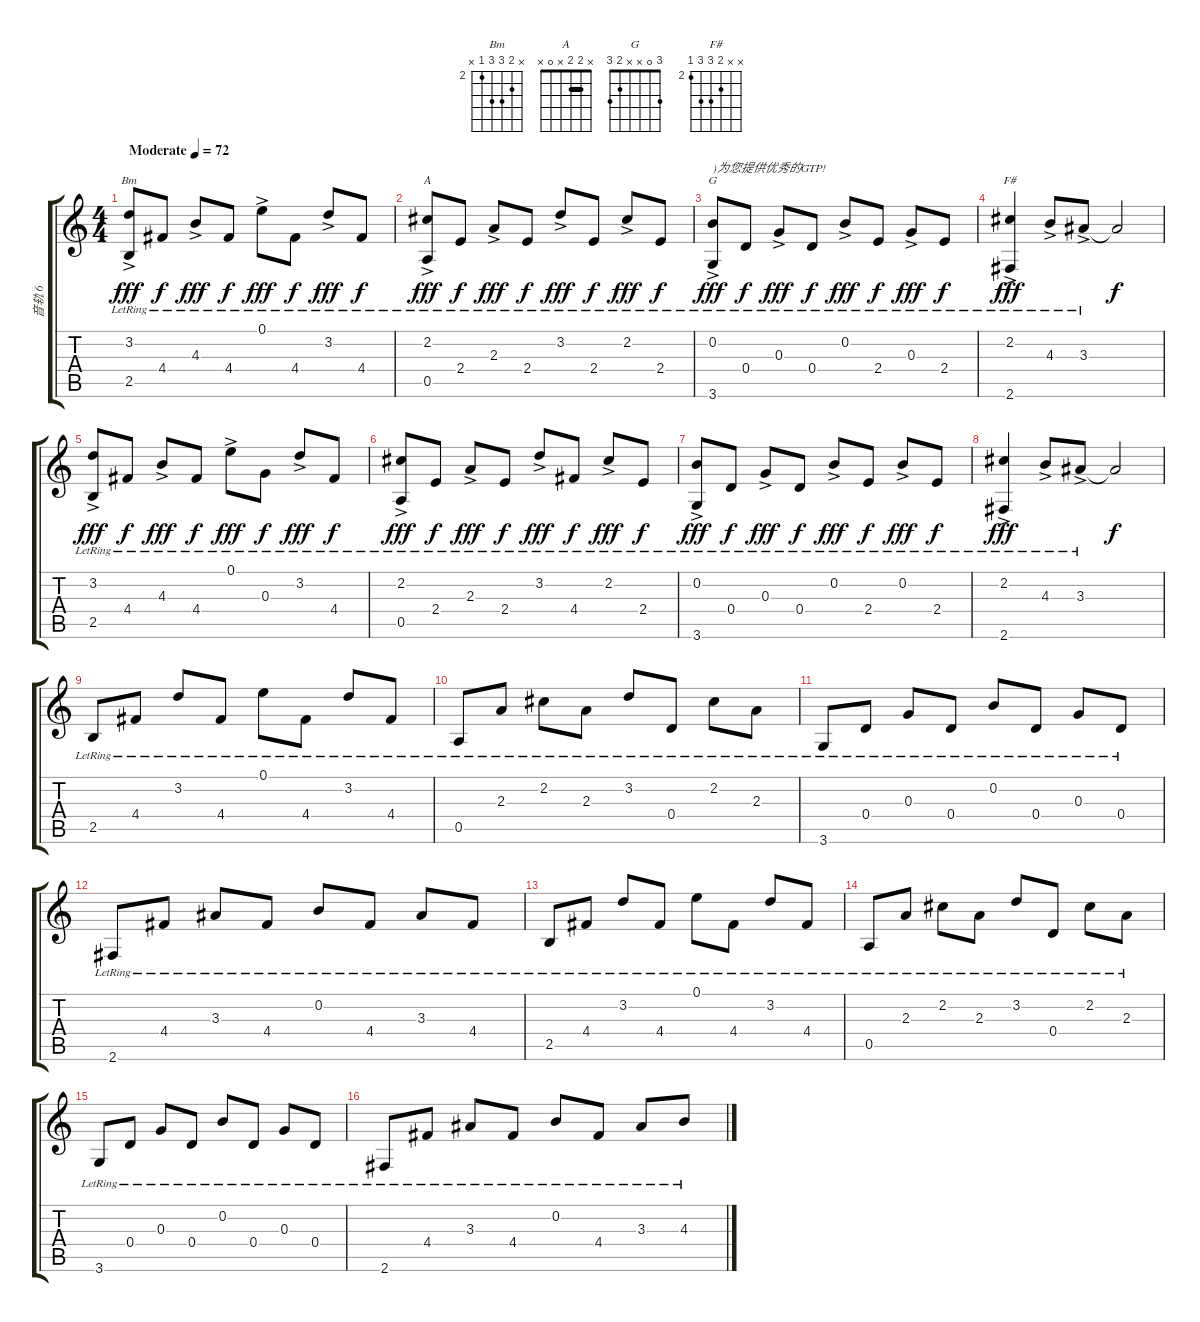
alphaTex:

\track ("音轨 6" "音轨 6") {instrument electricbassfinger}
\staff {score tabs}
\tuning (E4 B3 G3 D3 A2 E2) {hide}
\chord ("Bm" x 3 4 4 2 x) {firstfret 2}
\chord ("A" x 2 2 x 0 x) {barre 2}
\chord ("G" 3 0 x x 2 3)
\chord ("F#" x x 3 4 4 2) {firstfret 2 barre 2}
\ts (4 4)
\tempo (72 "Moderate")
\clef g2
\ks c
(3.2{ac lr} 2.5{lr}).8{ch "Bm" dy fff instrument electricbassfinger} 4.4{lr}.8{dy f} 4.3{ac lr}.8{dy fff} 4.4{lr}.8{dy f} 0.1{ac lr}.8{dy fff} 4.4{lr}.8{dy f} 3.2{ac lr}.8{dy fff} 4.4{lr}.8{dy f} |
(2.2{ac lr} 0.5{lr}).8{ch "A" dy fff} 2.4{lr}.8{dy f} 2.3{ac lr}.8{dy fff} 2.4{lr}.8{dy f} 3.2{ac lr}.8{dy fff} 2.4{lr}.8{dy f} 2.2{ac lr}.8{dy fff} 2.4{lr}.8{dy f} |
(0.2{ac lr} 3.6{lr}).8{ch "G" txt ")为您提供优秀的GTP!" dy fff} 0.4{lr}.8{dy f} 0.3{ac lr}.8{dy fff} 0.4{lr}.8{dy f} 0.2{ac lr}.8{dy fff} 2.4{lr}.8{dy f} 0.3{ac lr}.8{dy fff} 2.4{lr}.8{dy f} |
(2.2{ac lr} 2.6{lr}).4{ch "F#" dy fff} 4.3{ac lr}.8 3.3{ac lr}.8 3.3{t}.2{dy f} |
(3.2{ac lr} 2.5{lr}).8{dy fff} 4.4{lr}.8{dy f} 4.3{ac lr}.8{dy fff} 4.4{lr}.8{dy f} 0.1{ac lr}.8{dy fff} 0.3{lr}.8{dy f} 3.2{ac lr}.8{dy fff} 4.4{lr}.8{dy f} |
(2.2{ac lr} 0.5{lr}).8{dy fff} 2.4{lr}.8{dy f} 2.3{ac lr}.8{dy fff} 2.4{lr}.8{dy f} 3.2{ac lr}.8{dy fff} 4.4{lr}.8{dy f} 2.2{ac lr}.8{dy fff} 2.4{lr}.8{dy f} |
(0.2{ac lr} 3.6{lr}).8{dy fff} 0.4{lr}.8{dy f} 0.3{ac lr}.8{dy fff} 0.4{lr}.8{dy f} 0.2{ac lr}.8{dy fff} 2.4{lr}.8{dy f} 0.2{ac lr}.8{dy fff} 2.4{lr}.8{dy f} |
(2.2{ac lr} 2.6{lr}).4{dy fff} 4.3{ac lr}.8 3.3{ac lr}.8 3.3{t}.2{dy f} |
2.5{lr}.8 4.4{lr}.8 3.2{lr}.8 4.4{lr}.8 0.1{lr}.8 4.4{lr}.8 3.2{lr}.8 4.4{lr}.8 |
0.5{lr}.8 2.3{lr}.8 2.2{lr}.8 2.3{lr}.8 3.2{lr}.8 0.4{lr}.8 2.2{lr}.8 2.3{lr}.8 |
3.6{lr}.8 0.4{lr}.8 0.3{lr}.8 0.4{lr}.8 0.2{lr}.8 0.4{lr}.8 0.3{lr}.8 0.4{lr}.8 |
2.6{lr}.8 4.4{lr}.8 3.3{lr}.8 4.4{lr}.8 0.2{lr}.8 4.4{lr}.8 3.3{lr}.8 4.4{lr}.8 |
2.5{lr}.8 4.4{lr}.8 3.2{lr}.8 4.4{lr}.8 0.1{lr}.8 4.4{lr}.8 3.2{lr}.8 4.4{lr}.8 |
0.5{lr}.8 2.3{lr}.8 2.2{lr}.8 2.3{lr}.8 3.2{lr}.8 0.4{lr}.8 2.2{lr}.8 2.3{lr}.8 |
3.6{lr}.8 0.4{lr}.8 0.3{lr}.8 0.4{lr}.8 0.2{lr}.8 0.4{lr}.8 0.3{lr}.8 0.4{lr}.8 |
2.6{lr}.8 4.4{lr}.8 3.3{lr}.8 4.4{lr}.8 0.2{lr}.8 4.4{lr}.8 3.3{lr}.8 4.3{lr}.8
